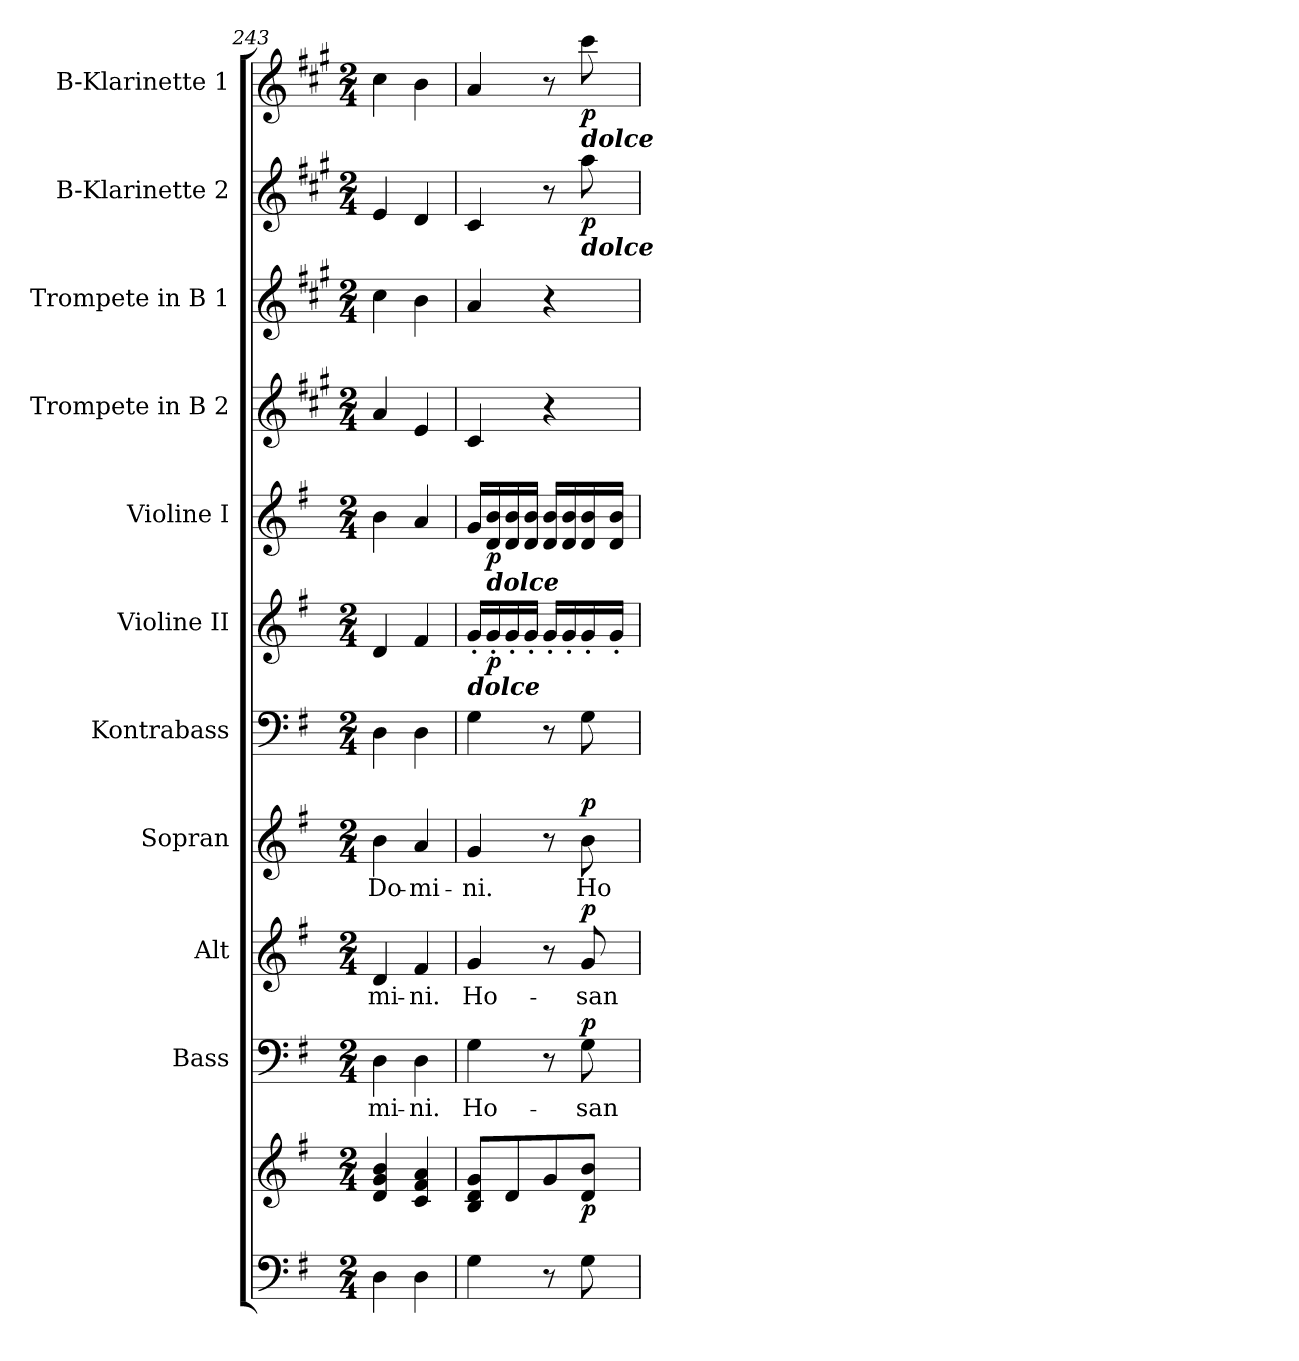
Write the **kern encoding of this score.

**kern	**kern	**dynam	**kern	**text	**dynam	**kern	**text	**dynam	**kern	**text	**dynam	**kern	**kern	**dynam	**kern	**dynam	**kern	**kern	**kern	**dynam	**kern	**dynam
*part11	*part11	*part11	*part10	*part10	*part10	*part9	*part9	*part9	*part8	*part8	*part8	*part7	*part6	*part6	*part5	*part5	*part4	*part3	*part2	*part2	*part1	*part1
*staff12	*staff11	*staff11/12	*staff10	*staff10	*staff10	*staff9	*staff9	*staff9	*staff8	*staff8	*staff8	*staff7	*staff6	*staff6	*staff5	*staff5	*staff4	*staff3	*staff2	*staff2	*staff1	*staff1
*	*	*	*I"Bass	*	*	*I"Alt	*	*	*I"Sopran	*	*	*I"Kontrabass	*I"Violine II	*	*I"Violine I	*	*I"Trompete in B 2	*I"Trompete in B 1	*I"B-Klarinette 2	*	*I"B-Klarinette 1	*
*	*	*	*I'B.	*	*	*I'A.	*	*	*I'S.	*	*	*I'Kb.	*I'Vl. II	*	*I'Vl. I	*	*I'Tr. 2	*I'Tr. 1	*I'B Kl. 2	*	*I'B Kl. 1	*
*clefF4	*clefG2	*	*clefF4	*	*	*clefG2	*	*	*clefG2	*	*	*clefF4	*clefG2	*	*clefG2	*	*clefG2	*clefG2	*clefG2	*	*clefG2	*
*	*	*	*	*	*	*	*	*	*	*	*	*ITrd7c12	*	*	*	*	*ITrd1c2	*ITrd1c2	*ITrd1c2	*	*ITrd1c2	*
*k[f#]	*k[f#]	*	*k[f#]	*	*	*k[f#]	*	*	*k[f#]	*	*	*k[f#]	*k[f#]	*	*k[f#]	*	*k[f#]	*k[f#]	*k[f#]	*	*k[f#]	*
*G:	*G:	*	*G:	*	*	*G:	*	*	*G:	*	*	*G:	*G:	*	*G:	*	*G:	*G:	*G:	*	*G:	*
*M2/4	*M2/4	*	*M2/4	*	*	*M2/4	*	*	*M2/4	*	*	*M2/4	*M2/4	*	*M2/4	*	*M2/4	*M2/4	*M2/4	*	*M2/4	*
=243	=243	=243	=243	=243	=243	=243	=243	=243	=243	=243	=243	=243	=243	=243	=243	=243	=243	=243	=243	=243	=243	=243
!	!	!	!	!LO:LY:b	!	!	!LO:LY:b	!	!	!LO:LY:b	!	!	!	!	!	!	!	!	!	!	!	!
4D\	4d/ 4g/ 4b/	.	4D\	-mi-	.	4d/	-mi-	.	4b\	Do-	.	4DD\	4d/	.	4b\	.	4g/	4b\	4d/	.	4b\	.
!	!	!	!	!LO:LY:b	!	!	!LO:LY:b	!	!	!LO:LY:b	!	!	!	!	!	!	!	!	!	!	!	!
4D\	4c/ 4f#/ 4a/	.	4D\	-ni.	.	4f#/	-ni.	.	4a/	-mi-	.	4DD\	4f#/	.	4a/	.	4d/	4a\	4c/	.	4a\	.
=244	=244	=244	=244	=244	=244	=244	=244	=244	=244	=244	=244	=244	=244	=244	=244	=244	=244	=244	=244	=244	=244	=244
!	!	!	!	!	!	!	!	!	!	!	!	!	!LO:TX:b:Bi:t=dolce	!	!	!	!	!	!	!	!	!
!	!	!	!	!LO:LY:b	!	!	!LO:LY:b	!	!	!LO:LY:b	!	!	!	!	!	!	!	!	!	!	!	!
4G\	8B/ 8d/ 8g/L	.	4G\	Ho-	.	4g/	Ho-	.	4g/	-ni.	.	4GG\	16g'</LL	.	16g/LL	.	4B/	4g/	4B/	.	4g/	.
!	!	!	!	!	!	!	!	!	!	!	!	!	!	!	!LO:TX:b:Bi:t=dolce	!	!	!	!	!	!	!
!	!	!	!	!	!	!	!	!	!	!	!	!	!	!LO:DY:b	!	!LO:DY:b	!	!	!	!	!	!
.	.	.	.	.	.	.	.	.	.	.	.	.	16g'</	p	16d/ 16b/	p	.	.	.	.	.	.
.	8d/	.	.	.	.	.	.	.	.	.	.	.	16g'</	.	16d/ 16b/	.	.	.	.	.	.	.
.	.	.	.	.	.	.	.	.	.	.	.	.	16g'</JJ	.	16d/ 16b/JJ	.	.	.	.	.	.	.
8r	8g/	.	8r	.	.	8r	.	.	8r	.	.	8r	16g'</LL	.	16d/ 16b/LL	.	4r	4r	8r	.	8r	.
.	.	.	.	.	.	.	.	.	.	.	.	.	16g'</	.	16d/ 16b/	.	.	.	.	.	.	.
!	!	!	!	!	!	!	!	!	!	!	!	!	!	!	!	!	!	!	!	!	!LO:TX:b:Bi:t=dolce	!
!	!	!	!	!	!	!	!	!	!	!	!	!	!	!	!	!	!	!	!LO:TX:b:Bi:t=dolce	!	!	!
!	!	!LO:DY:b	!	!LO:LY:b	!LO:DY:a	!	!LO:LY:b	!LO:DY:a	!	!LO:LY:b	!LO:DY:a	!	!	!	!	!	!	!	!	!LO:DY:b	!	!LO:DY:b
8G\	8d/ 8b/J	p	8G\	-san-	p	8g/	-san-	p	8b\	Ho-	p	8GG\	16g'</	.	16d/ 16b/	.	.	.	8gg\	p	8bb\	p
.	.	.	.	.	.	.	.	.	.	.	.	.	16g'</JJ	.	16d/ 16b/JJ	.	.	.	.	.	.	.
=	=	=	=	=	=	=	=	=	=	=	=	=	=	=	=	=	=	=	=	=	=	=
*-	*-	*-	*-	*-	*-	*-	*-	*-	*-	*-	*-	*-	*-	*-	*-	*-	*-	*-	*-	*-	*-	*-
